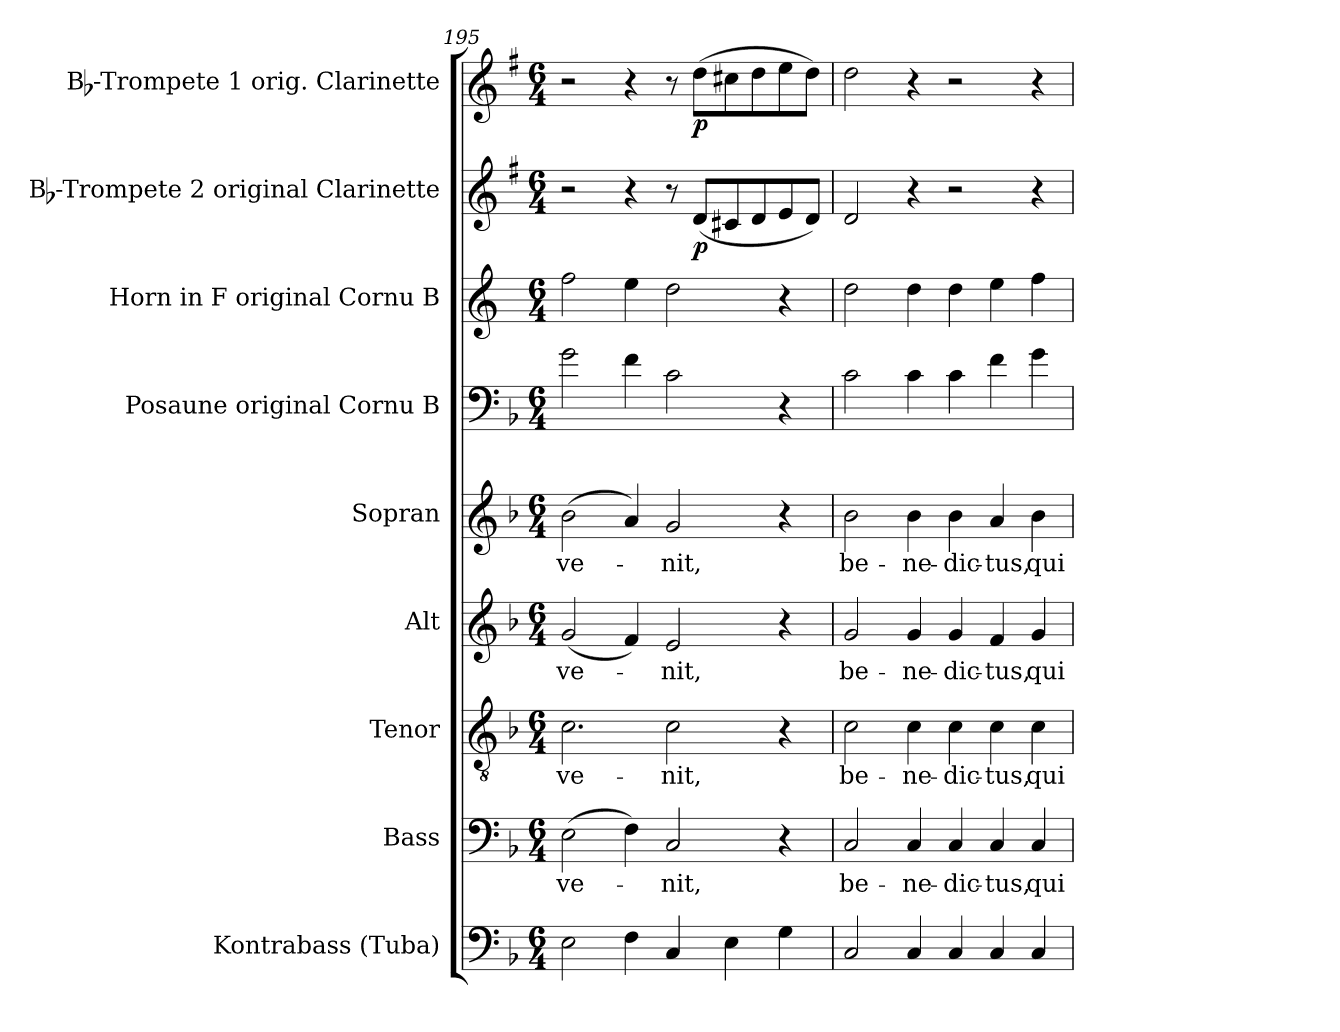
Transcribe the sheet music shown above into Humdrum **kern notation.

**kern	**kern	**text	**kern	**text	**kern	**text	**kern	**text	**kern	**kern	**kern	**dynam	**kern	**dynam
*part9	*part8	*part8	*part7	*part7	*part6	*part6	*part5	*part5	*part4	*part3	*part2	*part2	*part1	*part1
*staff9	*staff8	*staff8	*staff7	*staff7	*staff6	*staff6	*staff5	*staff5	*staff4	*staff3	*staff2	*staff2	*staff1	*staff1
*I"Kontrabass (Tuba)	*I"Bass	*	*I"Tenor	*	*I"Alt	*	*I"Sopran	*	*I"Posaune original Cornu B	*I"Horn in F original Cornu B	*I"Bb-Trompete 2 original Clarinette	*	*I"Bb-Trompete 1 orig. Clarinette	*
*I'Kb.	*I'B.	*	*I'T.	*	*I'A.	*	*I'S.	*	*I'Pos.	*I'Hrn.	*I'Bb Trp. 2	*	*I'Bb Trp. 1	*
*clefF4	*clefF4	*	*clefGv2	*	*clefG2	*	*clefG2	*	*clefF4	*clefG2	*clefG2	*	*clefG2	*
*ITrd7c12	*	*	*	*	*	*	*	*	*	*ITrd4c7	*ITrd1c2	*	*ITrd1c2	*
*k[b-]	*k[b-]	*	*k[b-]	*	*k[b-]	*	*k[b-]	*	*k[b-]	*k[b-]	*k[b-]	*	*k[b-]	*
*F:	*F:	*	*F:	*	*F:	*	*F:	*	*F:	*F:	*F:	*	*F:	*
*M6/4	*M6/4	*	*M6/4	*	*M6/4	*	*M6/4	*	*M6/4	*M6/4	*M6/4	*	*M6/4	*
=195	=195	=195	=195	=195	=195	=195	=195	=195	=195	=195	=195	=195	=195	=195
!	!	!LO:LY:b	!	!LO:LY:b	!	!LO:LY:b	!	!LO:LY:b	!	!	!	!	!	!
2EE\	(>2E\	ve-	2.c\	ve-	(<2g/	ve-	(>2b-\	ve-	2g\	2b-\	2r	.	2r	.
4FF\	4F\)	.	.	.	4f/)	.	4a/)	.	4f\	4a\	4r	.	4r	.
!	!	!LO:LY:b	!	!LO:LY:b	!	!LO:LY:b	!	!LO:LY:b	!	!	!	!	!	!
4CC/	2C/	-nit,	2c\	-nit,	2e/	-nit,	2g/	-nit,	2c\	2g\	8r	.	8r	.
!	!	!	!	!	!	!	!	!	!	!	!	!LO:DY:b	!	!LO:DY:b
.	.	.	.	.	.	.	.	.	.	.	(<8c/L	p	(>8cc\L	p
4EE\	.	.	.	.	.	.	.	.	.	.	8Bn/	.	8bn\	.
.	.	.	.	.	.	.	.	.	.	.	8c/	.	8cc\	.
4GG\	4r	.	4r	.	4r	.	4r	.	4r	4r	8d/	.	8dd\	.
.	.	.	.	.	.	.	.	.	.	.	8c/J)	.	8cc\J)	.
=196	=196	=196	=196	=196	=196	=196	=196	=196	=196	=196	=196	=196	=196	=196
!	!	!LO:LY:b	!	!LO:LY:b	!	!LO:LY:b	!	!LO:LY:b	!	!	!	!	!	!
2CC/	2C/	be-	2c\	be-	2g/	be-	2b-\	be-	2c\	2g\	2c/	.	2cc\	.
!	!	!LO:LY:b	!	!LO:LY:b	!	!LO:LY:b	!	!LO:LY:b	!	!	!	!	!	!
4CC/	4C/	-ne-	4c\	-ne-	4g/	-ne-	4b-\	-ne-	4c\	4g\	4r	.	4r	.
!	!	!LO:LY:b	!	!LO:LY:b	!	!LO:LY:b	!	!LO:LY:b	!	!	!	!	!	!
4CC/	4C/	-dic-	4c\	-dic-	4g/	-dic-	4b-\	-dic-	4c\	4g\	2r	.	2r	.
!	!	!LO:LY:b	!	!LO:LY:b	!	!LO:LY:b	!	!LO:LY:b	!	!	!	!	!	!
4CC/	4C/	-tus,	4c\	-tus,	4f/	-tus,	4a/	-tus,	4f\	4a\	.	.	.	.
!	!	!LO:LY:b	!	!LO:LY:b	!	!LO:LY:b	!	!LO:LY:b	!	!	!	!	!	!
4CC/	4C/	qui	4c\	qui	4g/	qui	4b-\	qui	4g\	4b-\	4r	.	4r	.
=	=	=	=	=	=	=	=	=	=	=	=	=	=	=
*-	*-	*-	*-	*-	*-	*-	*-	*-	*-	*-	*-	*-	*-	*-
